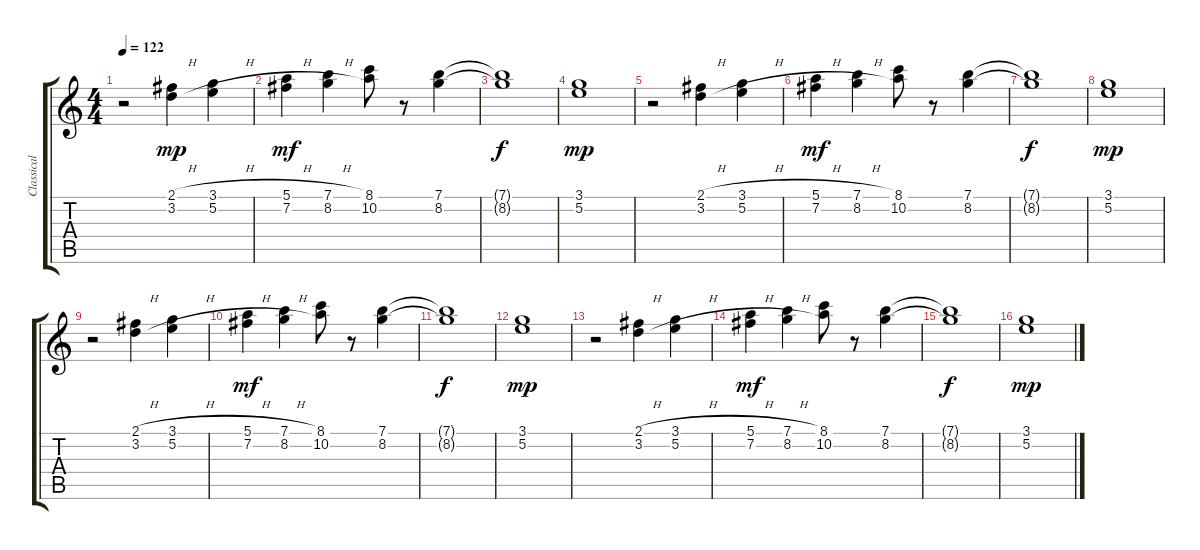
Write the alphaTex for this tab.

\track ("Classical Acoustic and Electric Guitars" "Classical ") {instrument acousticguitarnylon}
\staff {score tabs}
\tuning (E4 B3 G3 D3 A2 E2) {hide}
\ts (4 4)
\tempo 122
\clef g2
\ks c
r.2{dy mp} (2.1{h} 3.2{h}).4 (3.1{h} 5.2{h}).4 |
(5.1{h} 7.2{h}).4{dy mf} (7.1{h} 8.2{h}).4 (8.1 10.2).8 r.8 (7.1 8.2).4 |
(7.1{t} 8.2{t}).1{dy f} |
(3.1 5.2).1{dy mp} |
r.2 (2.1{h} 3.2{h}).4 (3.1{h} 5.2{h}).4 |
(5.1{h} 7.2{h}).4{dy mf} (7.1{h} 8.2{h}).4 (8.1 10.2).8 r.8 (7.1 8.2).4 |
(7.1{t} 8.2{t}).1{dy f} |
(3.1 5.2).1{dy mp} |
r.2 (2.1{h} 3.2{h}).4 (3.1{h} 5.2{h}).4 |
(5.1{h} 7.2{h}).4{dy mf} (7.1{h} 8.2{h}).4 (8.1 10.2).8 r.8 (7.1 8.2).4 |
(7.1{t} 8.2{t}).1{dy f} |
(3.1 5.2).1{dy mp} |
r.2 (2.1{h} 3.2{h}).4 (3.1{h} 5.2{h}).4 |
(5.1{h} 7.2{h}).4{dy mf} (7.1{h} 8.2{h}).4 (8.1 10.2).8 r.8 (7.1 8.2).4 |
(7.1{t} 8.2{t}).1{dy f} |
(3.1 5.2).1{dy mp}
